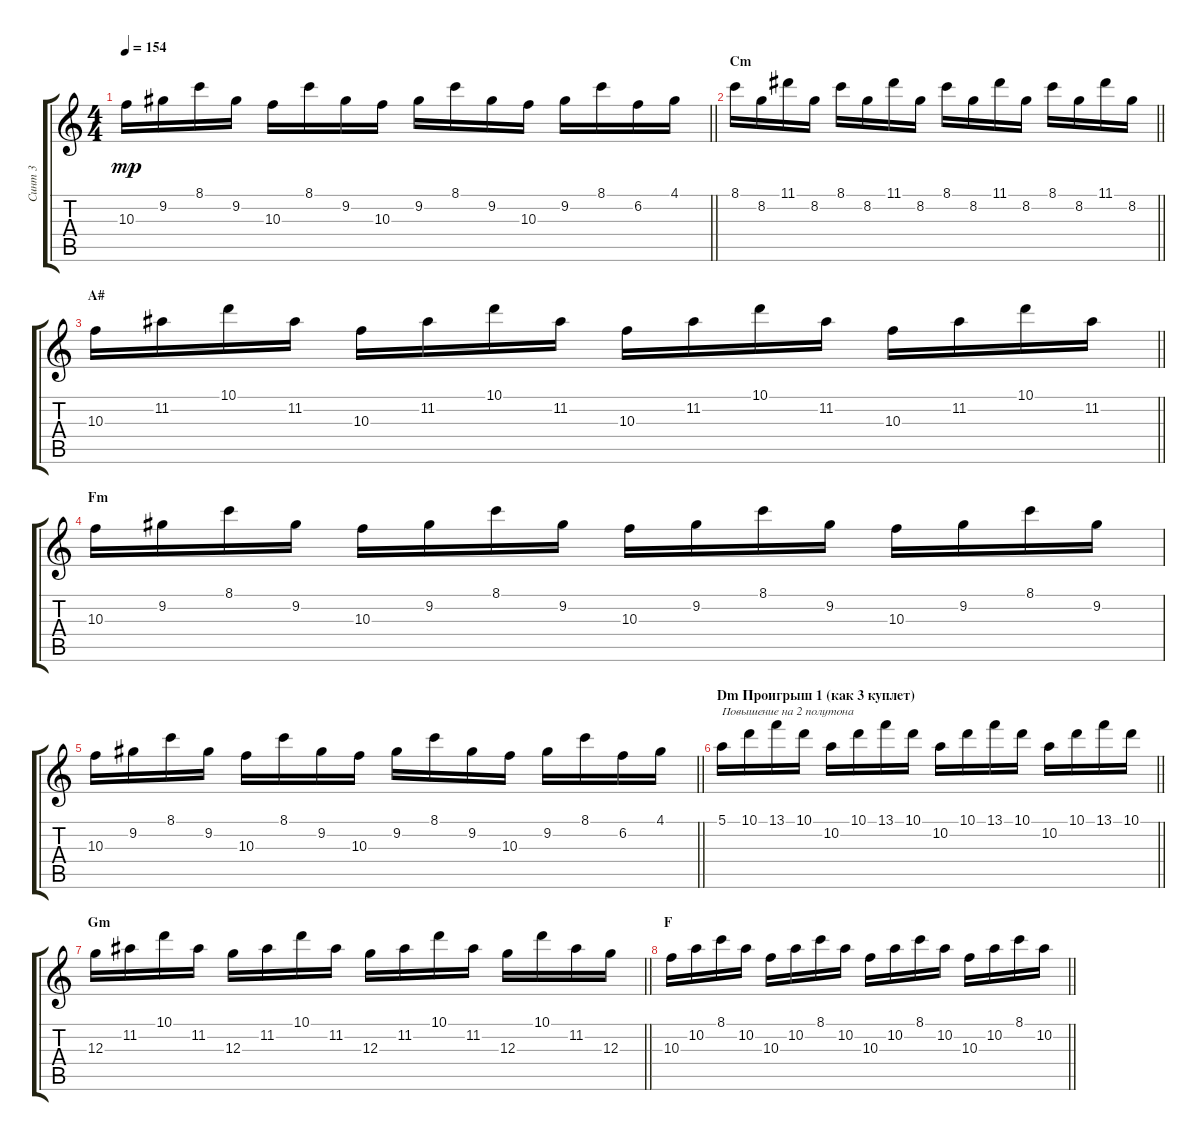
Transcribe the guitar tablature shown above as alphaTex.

\track ("Синт 3" "Синт 3") {instrument lead1square}
\staff {score tabs}
\tuning (E5 B4 G4 D4 A3 E3) {hide}
\ts (4 4)
\tempo 154
\clef g2
\barLineRight lightlight
\ks c
10.3.16{dy mp} 9.2.16 8.1.16 9.2.16 10.3.16 8.1.16 9.2.16 10.3.16 9.2.16 8.1.16 9.2.16 10.3.16 9.2.16 8.1.16 6.2.16 4.1.16 |
\section ("" "Cm")
\barLineRight lightlight
8.1.16 8.2.16 11.1.16 8.2.16 8.1.16 8.2.16 11.1.16 8.2.16 8.1.16 8.2.16 11.1.16 8.2.16 8.1.16 8.2.16 11.1.16 8.2.16 |
\section ("" "A#")
\barLineRight lightlight
10.3.16 11.2.16 10.1.16 11.2.16 10.3.16 11.2.16 10.1.16 11.2.16 10.3.16 11.2.16 10.1.16 11.2.16 10.3.16 11.2.16 10.1.16 11.2.16 |
\section ("" "Fm")
10.3.16 9.2.16 8.1.16 9.2.16 10.3.16 9.2.16 8.1.16 9.2.16 10.3.16 9.2.16 8.1.16 9.2.16 10.3.16 9.2.16 8.1.16 9.2.16 |
\barLineRight lightlight
10.3.16 9.2.16 8.1.16 9.2.16 10.3.16 8.1.16 9.2.16 10.3.16 9.2.16 8.1.16 9.2.16 10.3.16 9.2.16 8.1.16 6.2.16 4.1.16 |
\section ("" "Dm Проигрыш 1 (как 3 куплет)")
\barLineRight lightlight
5.1.16{txt "Повышение на 2 полутона"} 10.1.16 13.1.16 10.1.16 10.2.16 10.1.16 13.1.16 10.1.16 10.2.16 10.1.16 13.1.16 10.1.16 10.2.16 10.1.16 13.1.16 10.1.16 |
\section ("" "Gm")
\barLineRight lightlight
12.3.16 11.2.16 10.1.16 11.2.16 12.3.16 11.2.16 10.1.16 11.2.16 12.3.16 11.2.16 10.1.16 11.2.16 12.3.16 10.1.16 11.2.16 12.3.16 |
\section ("" "F")
\barLineRight lightlight
10.3.16 10.2.16 8.1.16 10.2.16 10.3.16 10.2.16 8.1.16 10.2.16 10.3.16 10.2.16 8.1.16 10.2.16 10.3.16 10.2.16 8.1.16 10.2.16
